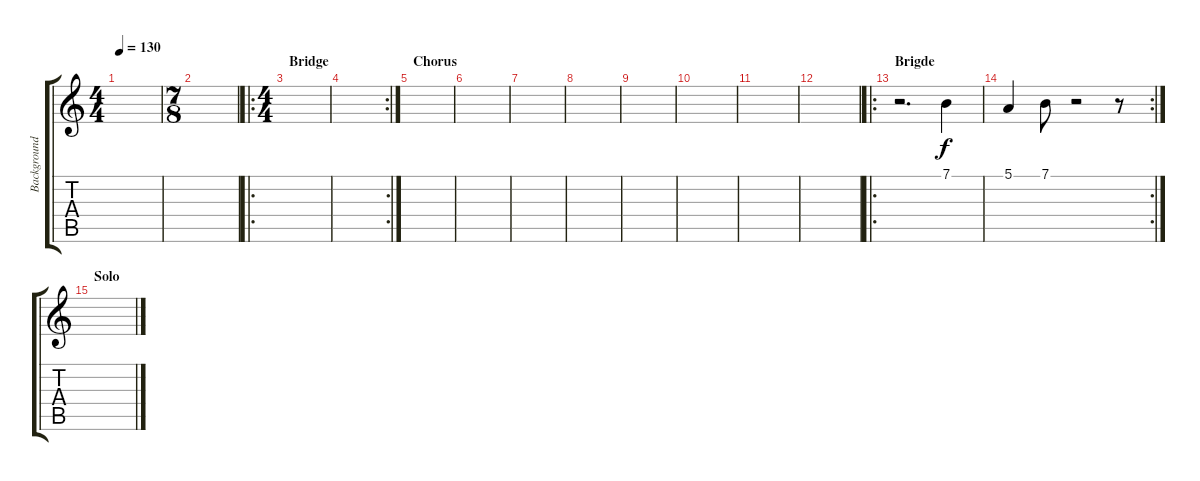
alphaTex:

\track ("Background Vocals" "Background") {instrument lead6voice}
\staff {score tabs}
\tuning (E4 B3 G3 D3 A2 E2) {hide}
\ts (4 4)
\tempo 130
\clef g2
\ks c
|
\ts (7 8)
|
\ro
\ts (4 4)
\section ("" "Bridge")
|
\rc 2
|
\section ("" "Chorus")
|
|
|
|
|
|
|
|
\ro
\section ("" "Brigde")
r.2{d} 7.1.4 |
\rc 2
5.1.4 7.1.8 r.2 r.8 |
\section ("" "Solo")
